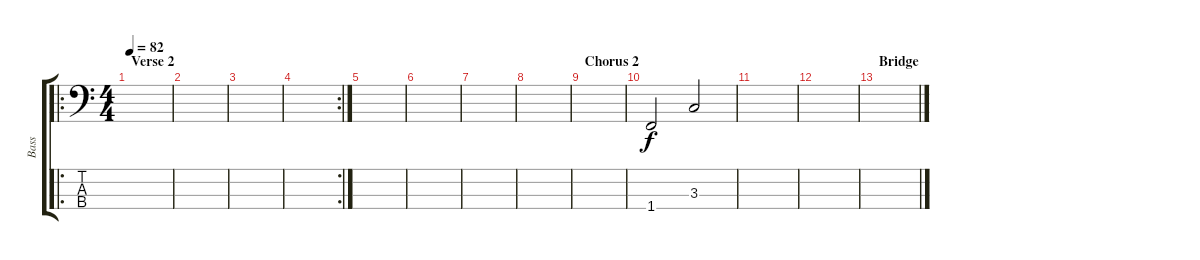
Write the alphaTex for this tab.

\track ("Bass" "Bass") {instrument electricbassfinger}
\staff {score tabs}
\tuning (G2 D2 A1 E1) {hide}
\ro
\ts (4 4)
\section ("" "Verse 2")
\tempo 82
\clef f4
\ks c
|
|
|
\rc 2
|
|
|
|
|
\section ("" "Chorus 2")
|
1.4.2 3.3.2 |
|
|
\section ("" "Bridge")
